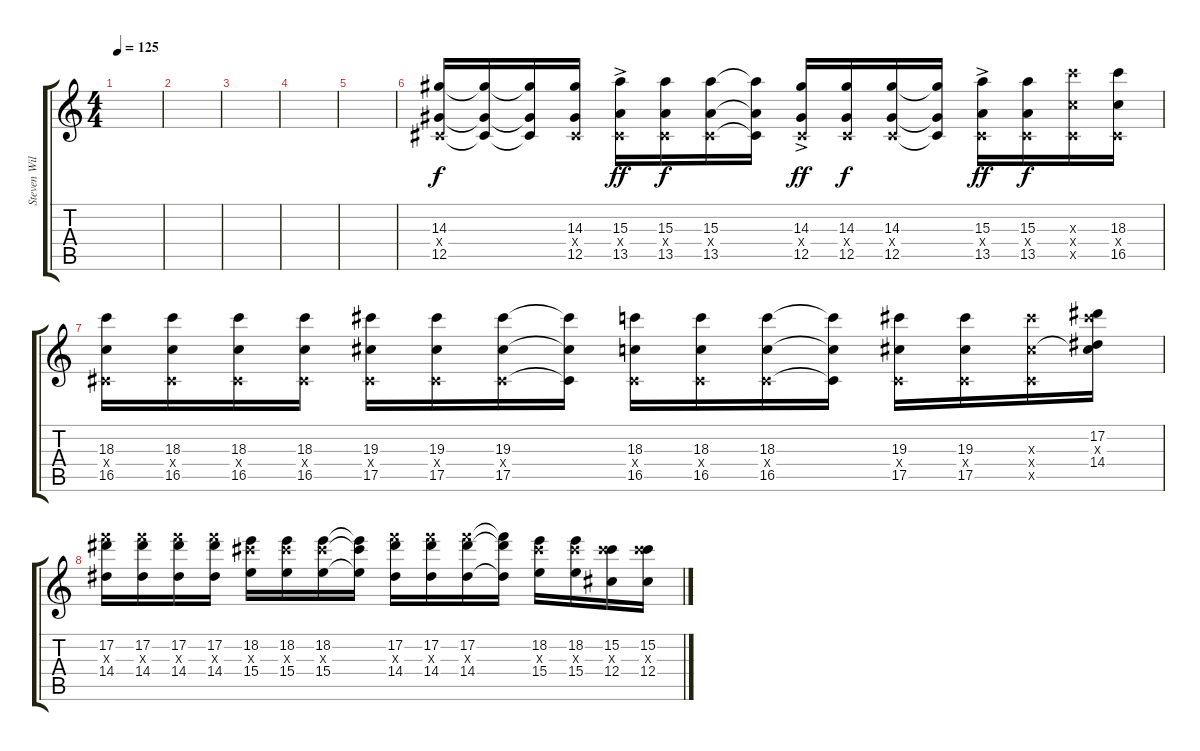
\track ("Steven Wilson (Eb)" "Steven Wil") {instrument distortionguitar}
\staff {score tabs}
\tuning (Eb4 Bb3 Gb3 Db3 Ab2 Eb2) {hide}
\ts (4 4)
\tempo 125
\clef g2
\ks c
|
|
|
|
|
(14.3 0.4{x} 12.5).16 (14.3{t} 0.4{t} 12.5{t}).16 (14.3{t} 0.4{t} 12.5{t}).16 (14.3 0.4{x} 12.5).16 (15.3{ac} 0.4{x} 13.5{ac}).16{dy ff} (15.3 0.4{x} 13.5).16{dy f} (15.3 0.4{x} 13.5).16 (15.3{t} 0.4{t} 13.5{t}).16 (14.3{ac} 0.4{x} 12.5{ac}).16{dy ff} (14.3 0.4{x} 12.5).16{dy f} (14.3 0.4{x} 12.5).16 (14.3{t} 0.4{t} 12.5{t}).16 (15.3{ac} 0.4{x} 13.5{ac}).16{dy ff} (15.3 0.4{x} 13.5).16{dy f} (18.3{x} 0.4{x} 16.5{x}).16 (18.3 0.4{x} 16.5).16 |
(18.3 0.4{x} 16.5).16 (18.3 0.4{x} 16.5).16 (18.3 0.4{x} 16.5).16 (18.3 0.4{x} 16.5).16 (19.3 0.4{x} 17.5).16 (19.3 0.4{x} 17.5).16 (19.3 0.4{x} 17.5).16 (19.3{t} 0.4{t} 17.5{t}).16 (18.3 0.4{x} 16.5).16 (18.3 0.4{x} 16.5).16 (18.3 0.4{x} 16.5).16 (18.3{t} 0.4{t} 16.5{t}).16 (19.3 0.4{x} 17.5).16 (19.3 0.4{x} 17.5).16 (19.3{x} 0.4{x} 17.5{x}).16 (17.2 19.3{x} 14.4 17.5{t}).16 |
(17.2 23.3{x} 14.4).16 (17.2 23.3{x} 14.4).16 (17.2 23.3{x} 14.4).16 (17.2 23.3{x} 14.4).16 (18.2 19.3{x} 15.4).16 (18.2 19.3{x} 15.4).16 (18.2 19.3{x} 15.4).16 (18.2{t} 19.3{t} 15.4{t}).16 (17.2 23.3{x} 14.4).16 (17.2 23.3{x} 14.4).16 (17.2 23.3{x} 14.4).16 (17.2{t} 23.3{t} 14.4{t}).16 (18.2 19.3{x} 15.4).16 (18.2 19.3{x} 15.4).16 (15.2 19.3{x} 12.4).16 (15.2 19.3{x} 12.4).16
